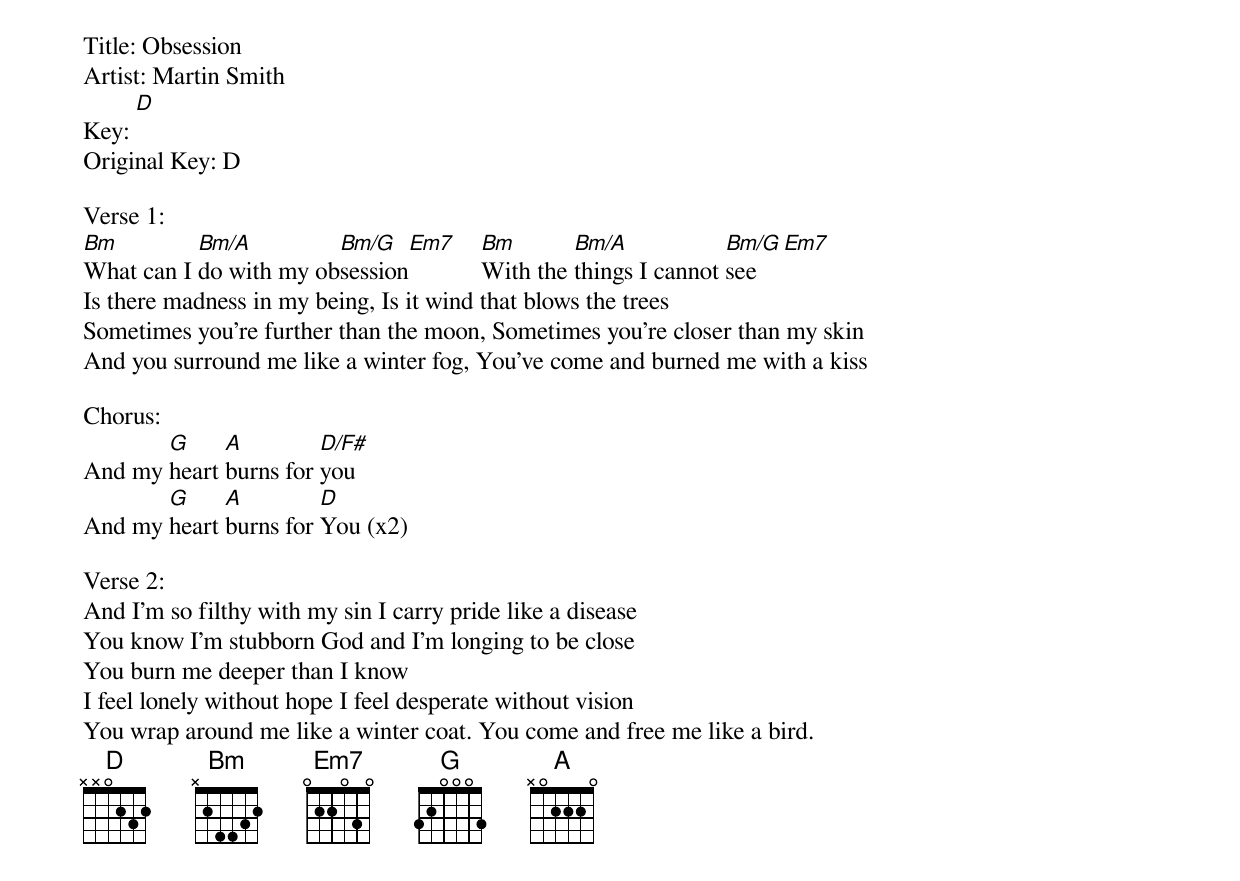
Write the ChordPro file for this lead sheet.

Title: Obsession
Artist: Martin Smith
Key: [D]
Original Key: D

Verse 1:
[Bm]What can I [Bm/A]do with my ob[Bm/G]session[Em7]    [Bm]With the [Bm/A]things I cannot [Bm/G]see    [Em7]
Is there madness in my being, Is it wind that blows the trees
Sometimes you're further than the moon, Sometimes you're closer than my skin
And you surround me like a winter fog, You've come and burned me with a kiss

Chorus:
And my [G]heart [A]burns for [D/F#]you
And my [G]heart [A]burns for [D]You (x2)

Verse 2:
And I'm so filthy with my sin I carry pride like a disease
You know I'm stubborn God and I'm longing to be close
You burn me deeper than I know
I feel lonely without hope I feel desperate without vision
You wrap around me like a winter coat. You come and free me like a bird.
